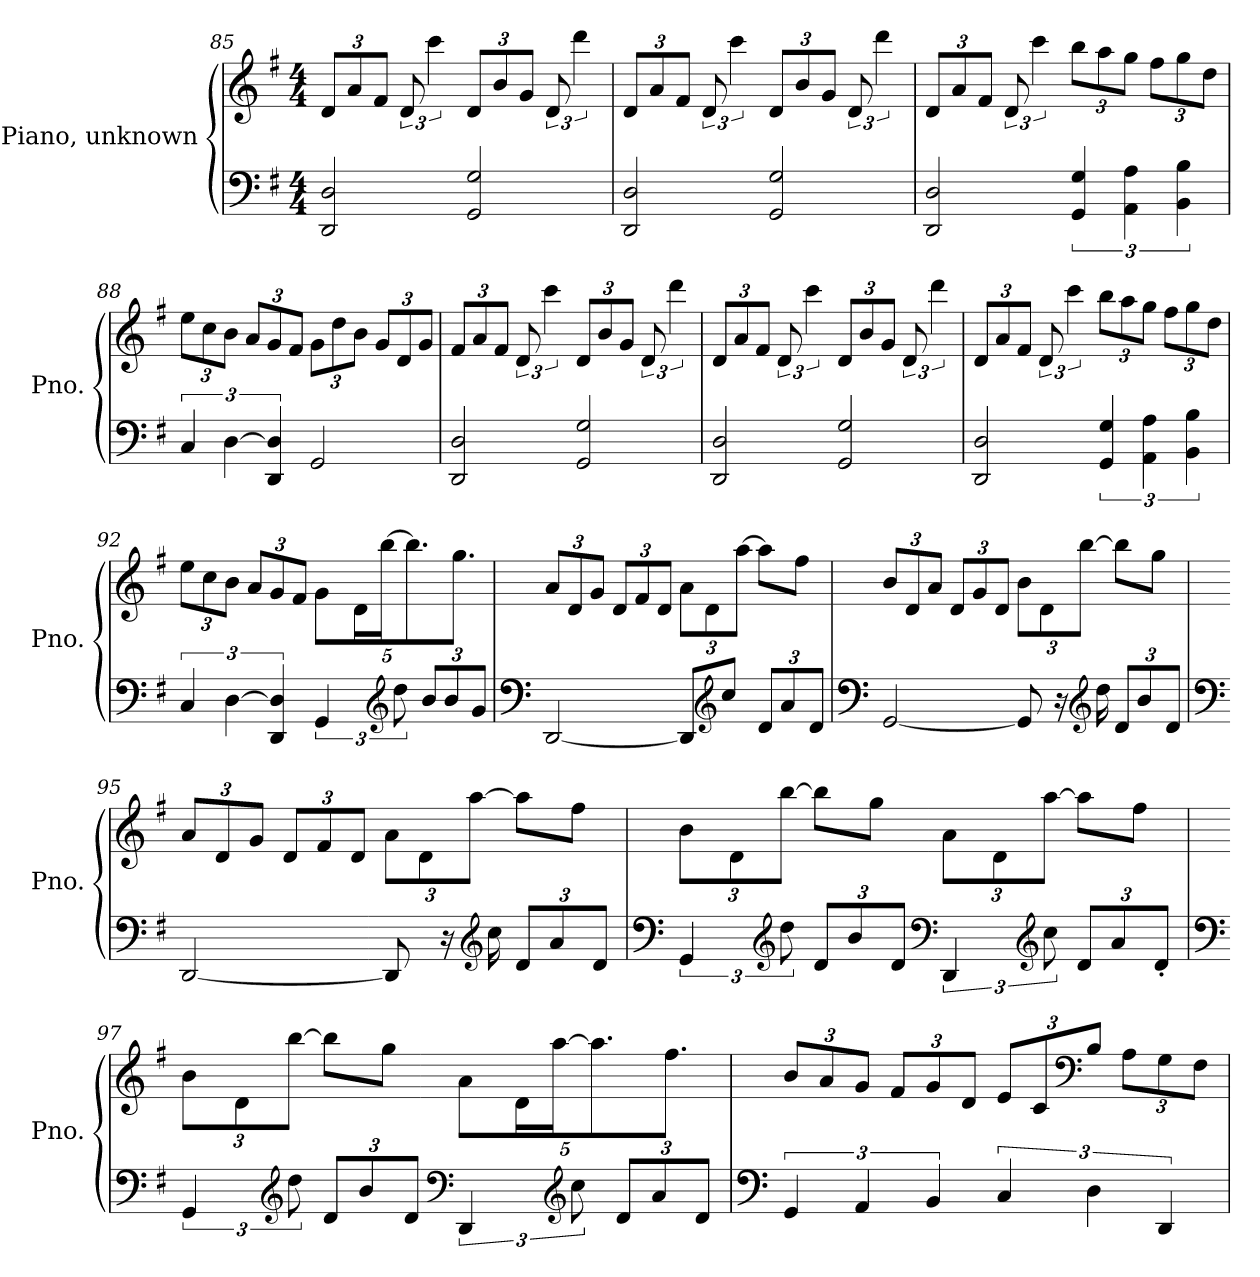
**kern	**kern
*part1	*part1
*staff2	*staff1
*I"Piano, unknown	*
*I'Pno.	*
!!LO:LB:g=z
*clefF4	*clefG2
*k[f#]	*k[f#]
*M4/4	*M4/4
*	*Xbrackettup
=85	=85
2DD/ 2D/	12d/L
.	12a/
.	12f#/J
*	*brackettup
.	12d/
.	6ccc\
*	*Xbrackettup
2GG/ 2G/	12d/L
.	12b/
.	12g/J
*	*brackettup
.	12d/
.	6ddd\
=86	=86
*	*Xbrackettup
2DD/ 2D/	12d/L
.	12a/
.	12f#/J
*	*brackettup
.	12d/
.	6ccc\
*	*Xbrackettup
2GG/ 2G/	12d/L
.	12b/
.	12g/J
*	*brackettup
.	12d/
.	6ddd\
=87	=87
*	*Xbrackettup
2DD/ 2D/	12d/L
.	12a/
.	12f#/J
*	*brackettup
.	12d/
.	6ccc\
*	*Xbrackettup
6GG/ 6G/	12bb\L
.	12aa\
6AA\ 6A\	12gg\J
.	12ff#\L
6BB\ 6B\	12gg\
.	12dd\J
!!LO:LB:g=z
=88	=88
6C/	12ee\L
.	12cc\
[6D\	12b\J
.	12a/L
6DD/ 6D/]	12g/
.	12f#/J
2GG/	12g\L
.	12dd\
.	12b\J
.	12g/L
.	12d/
.	12g/J
=89	=89
2DD/ 2D/	12f#/L
.	12a/
.	12f#/J
*	*brackettup
.	12d/
.	6ccc\
*	*Xbrackettup
2GG/ 2G/	12d/L
.	12b/
.	12g/J
*	*brackettup
.	12d/
.	6ddd\
=90	=90
*	*Xbrackettup
2DD/ 2D/	12d/L
.	12a/
.	12f#/J
*	*brackettup
.	12d/
.	6ccc\
*	*Xbrackettup
2GG/ 2G/	12d/L
.	12b/
.	12g/J
*	*brackettup
.	12d/
.	6ddd\
!!LO:LB:g=z
=91	=91
*	*Xbrackettup
2DD/ 2D/	12d/L
.	12a/
.	12f#/J
*	*brackettup
.	12d/
.	6ccc\
*	*Xbrackettup
6GG/ 6G/	12bb\L
.	12aa\
6AA\ 6A\	12gg\J
.	12ff#\L
6BB\ 6B\	12gg\
.	12dd\J
=92	=92
6C/	12ee\L
.	12cc\
[6D\	12b\J
.	12a/L
6DD/ 6D/]	12g/
.	12f#/J
6GG/	10g\L
.	20d\L
.	[20bb\J
*clefG2	*
12dd\	.
.	10.bb\]
*Xbrackettup	*
12b/L	.
12b/	.
.	10.gg\J
12g/J	.
=93	=93
*clefF4	*
[2DD/	12a/L
.	12d/
.	12g/J
.	12d/L
.	12f#/
.	12d/J
8DD/L]	12a\L
.	12d\
*clefG2	*
8cc/J	.
.	[12aa\J
12d/L	8aa\L]
12a/	.
.	8ff#\J
12d/J	.
!!LO:PB:g=z
=94	=94
*clefF4	*
[2GG/	12b/L
.	12d/
.	12a/J
.	12d/L
.	12g/
.	12d/J
8GG/]	12b\L
.	12d\
16r	.
.	[12bb\J
*clefG2	*
16dd\	.
12d/L	8bb\L]
12b/	.
.	8gg\J
12d/J	.
=95	=95
*clefF4	*
[2DD/	12a/L
.	12d/
.	12g/J
.	12d/L
.	12f#/
.	12d/J
8DD/]	12a\L
.	12d\
16r	.
.	[12aa\J
*clefG2	*
16cc\	.
12d/L	8aa\L]
12a/	.
.	8ff#\J
12d/J	.
!!LO:LB:g=z
=96	=96
*clefF4	*
*brackettup	*
6GG/	12b\L
.	12d\
*clefG2	*
12dd\	[12bb\J
*Xbrackettup	*
12d/L	8bb\L]
12b/	.
.	8gg\J
12d/J	.
*clefF4	*
*brackettup	*
6DD/	12a\L
.	12d\
*clefG2	*
12cc\	[12aa\J
*Xbrackettup	*
12d/L	8aa\L]
12a/	.
.	8ff#\J
12d'/J	.
=97	=97
*clefF4	*
*brackettup	*
6GG/	12b\L
.	12d\
*clefG2	*
12dd\	[12bb\J
*Xbrackettup	*
12d/L	8bb\L]
12b/	.
.	8gg\J
12d/J	.
*clefF4	*
*brackettup	*
6DD/	10a\L
.	20d\L
.	[20aa\J
*clefG2	*
12cc\	.
.	10.aa\]
*Xbrackettup	*
12d/L	.
12a/	.
.	10.ff#\J
12d/J	.
!!LO:LB:g=z
=98	=98
*clefF4	*
*brackettup	*
6GG/	12b/L
.	12a/
6AA/	12g/J
.	12f#/L
6BB/	12g/
.	12d/J
6C/	12e/L
.	12c/
*	*clefF4
6D\	12B/J
.	12A\L
6DD/	12G\
.	12F#\J
=	=
*-	*-
